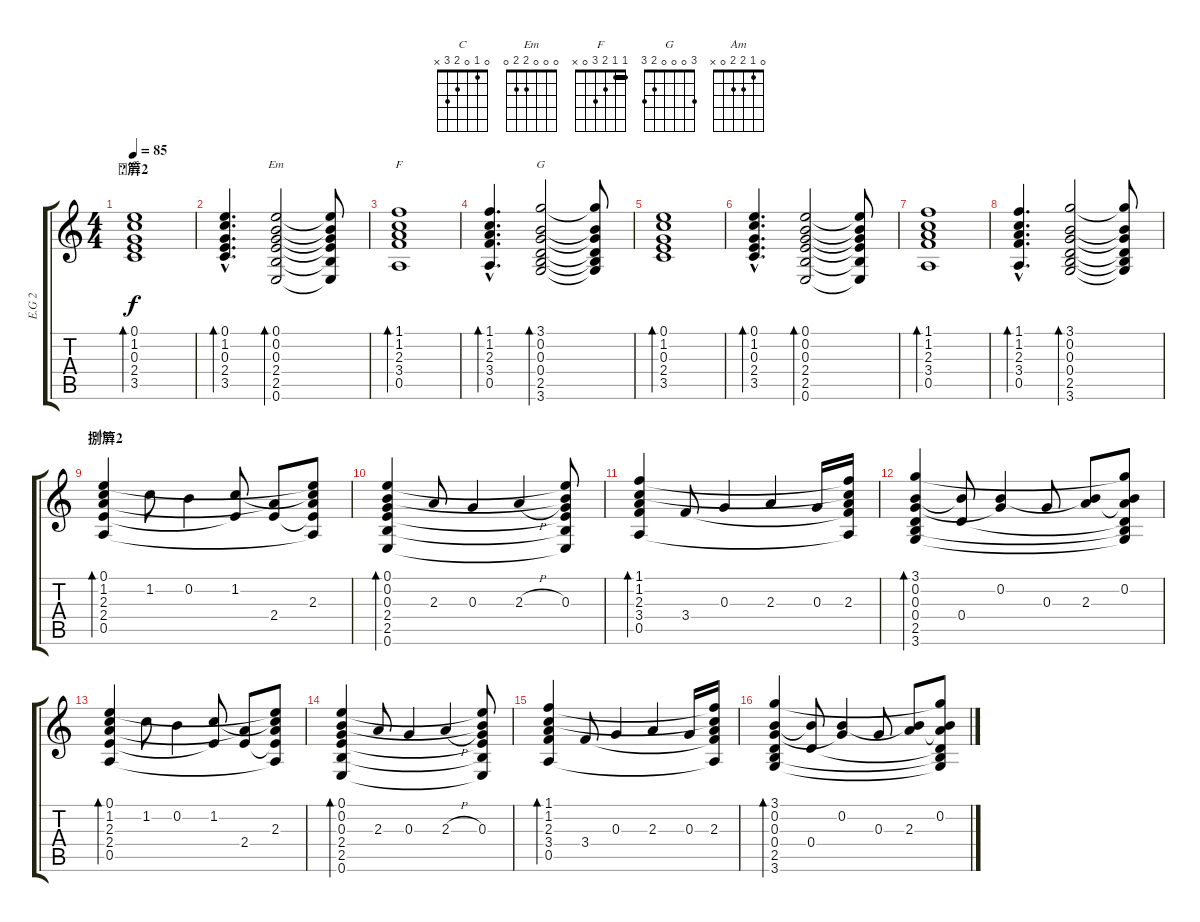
\track ("E.G 2" "E.G 2") {instrument acousticguitarsteel}
\staff {score tabs}
\tuning (E4 B3 G3 D3 A2 E2) {hide}
\chord ("C" 0 1 0 2 3 x)
\chord ("Em" 0 0 0 2 2 0)
\chord ("F" 1 1 2 3 0 x) {barre 1}
\chord ("G" 3 0 0 0 2 3)
\chord ("Am" 0 1 2 2 0 x)
\ts (4 4)
\section ("" "簈2")
\tempo 85
\clef g2
\ks c
(0.1 1.2 0.3 2.4 3.5).1{bd 120 ch "C" dy f instrument acousticguitarsteel} |
(0.1{hac} 1.2{hac} 0.3{hac} 2.4{hac} 3.5{hac}).4{d bd 120} (0.1 0.2 0.3 2.4 2.5 0.6).2{bd 120 ch "Em"} (0.1{t} 0.2{t} 0.3{t} 2.4{t} 2.5{t} 0.6{t}).8 |
(1.1 1.2 2.3 3.4 0.5).1{bd 120 ch "F"} |
(1.1{hac} 1.2{hac} 2.3{hac} 3.4{hac} 0.5{hac}).4{d bd 120} (3.1 0.2 0.3 0.4 2.5 3.6).2{bd 120 ch "G"} (3.1{t} 0.2{t} 0.3{t} 0.4{t} 2.5{t} 3.6{t}).8 |
(0.1 1.2 0.3 2.4 3.5).1{bd 120 instrument acousticguitarsteel} |
(0.1{hac} 1.2{hac} 0.3{hac} 2.4{hac} 3.5{hac}).4{d bd 120} (0.1 0.2 0.3 2.4 2.5 0.6).2{bd 120} (0.1{t} 0.2{t} 0.3{t} 2.4{t} 2.5{t} 0.6{t}).8 |
(1.1 1.2 2.3 3.4 0.5).1{bd 120} |
(1.1{hac} 1.2{hac} 2.3{hac} 3.4{hac} 0.5{hac}).4{d bd 120} (3.1 0.2 0.3 0.4 2.5 3.6).2{bd 120} (3.1{t} 0.2{t} 0.3{t} 0.4{t} 2.5{t} 3.6{t}).8 |
\section ("" "捌簈2")
(0.1 1.2 2.3 2.4 0.5).4{bd 120 ch "Am"} 1.2.8 0.2.4 (1.2 2.4{t}).8 (2.3{t} 2.4).8 (0.1{t} 1.2{t} 2.3 2.4{t} 0.5{t}).8 |
(0.1 0.2 0.3 2.4 2.5 0.6).4{bd 60} 2.3.8 0.3.4 2.3{h}.4 (0.1{t} 0.2{t} 0.3 2.4{t} 2.5{t} 0.6{t}).8 |
(1.1 1.2 2.3 3.4 0.5).4{bd 120} 3.4.8 0.3.4 2.3.4 0.3.16 (1.1{t} 1.2{t} 2.3 3.4{t} 0.5{t}).16 |
(3.1 0.2 0.3 0.4 2.5 3.6).4{bd 120} (0.2{t} 0.4).8 (0.2 0.3{t}).4 0.3.8 (0.2{t} 2.3).8 (3.1{t} 0.2 2.3{t} 0.4{t} 2.5{t} 3.6{t}).8 |
(0.1 1.2 2.3 2.4 0.5).4{bd 120} 1.2.8 0.2.4 (1.2 2.4{t}).8 (2.3{t} 2.4).8 (0.1{t} 1.2{t} 2.3 2.4{t} 0.5{t}).8 |
(0.1 0.2 0.3 2.4 2.5 0.6).4{bd 60} 2.3.8 0.3.4 2.3{h}.4 (0.1{t} 0.2{t} 0.3 2.4{t} 2.5{t} 0.6{t}).8 |
(1.1 1.2 2.3 3.4 0.5).4{bd 120} 3.4.8 0.3.4 2.3.4 0.3.16 (1.1{t} 1.2{t} 2.3 3.4{t} 0.5{t}).16 |
(3.1 0.2 0.3 0.4 2.5 3.6).4{bd 120} (0.2{t} 0.4).8 (0.2 0.3{t}).4 0.3.8 (0.2{t} 2.3).8 (3.1{t} 0.2 2.3{t} 0.4{t} 2.5{t} 3.6{t}).8
